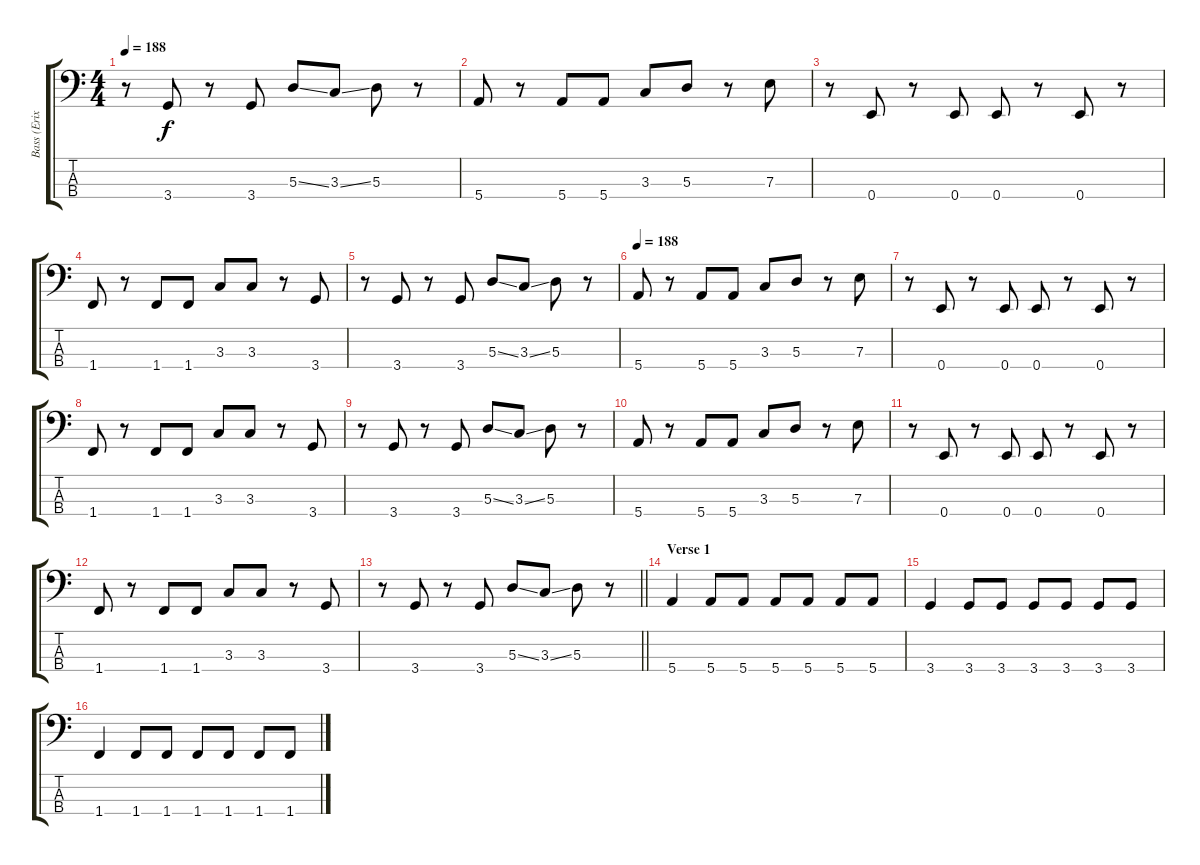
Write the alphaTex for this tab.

\track ("Bass (Erix)" "Bass (Erix") {instrument electricbasspick}
\staff {score tabs}
\tuning (G2 D2 A1 E1) {hide}
\ts (4 4)
\tempo 188
\clef f4
\ks c
r.8{dy f} 3.4.8 r.8 3.4.8 5.3{ss}.8 3.3{ss}.8 5.3.8 r.8 |
5.4.8 r.8 5.4.8 5.4.8 3.3.8 5.3.8 r.8 7.3.8 |
r.8 0.4.8 r.8 0.4.8 0.4.8 r.8 0.4.8 r.8 |
1.4.8 r.8 1.4.8 1.4.8 3.3.8 3.3.8 r.8 3.4.8 |
r.8 3.4.8 r.8 3.4.8 5.3{ss}.8 3.3{ss}.8 5.3.8 r.8 |
\tempo 188
5.4.8 r.8 5.4.8 5.4.8 3.3.8 5.3.8 r.8 7.3.8 |
r.8 0.4.8 r.8 0.4.8 0.4.8 r.8 0.4.8 r.8 |
1.4.8 r.8 1.4.8 1.4.8 3.3.8 3.3.8 r.8 3.4.8 |
r.8 3.4.8 r.8 3.4.8 5.3{ss}.8 3.3{ss}.8 5.3.8 r.8 |
5.4.8 r.8 5.4.8 5.4.8 3.3.8 5.3.8 r.8 7.3.8 |
r.8 0.4.8 r.8 0.4.8 0.4.8 r.8 0.4.8 r.8 |
1.4.8 r.8 1.4.8 1.4.8 3.3.8 3.3.8 r.8 3.4.8 |
\barLineRight lightlight
r.8 3.4.8 r.8 3.4.8 5.3{ss}.8 3.3{ss}.8 5.3.8 r.8 |
\section ("" "Verse 1")
5.4.4 5.4.8 5.4.8 5.4.8 5.4.8 5.4.8 5.4.8 |
3.4.4 3.4.8 3.4.8 3.4.8 3.4.8 3.4.8 3.4.8 |
1.4.4 1.4.8 1.4.8 1.4.8 1.4.8 1.4.8 1.4.8
